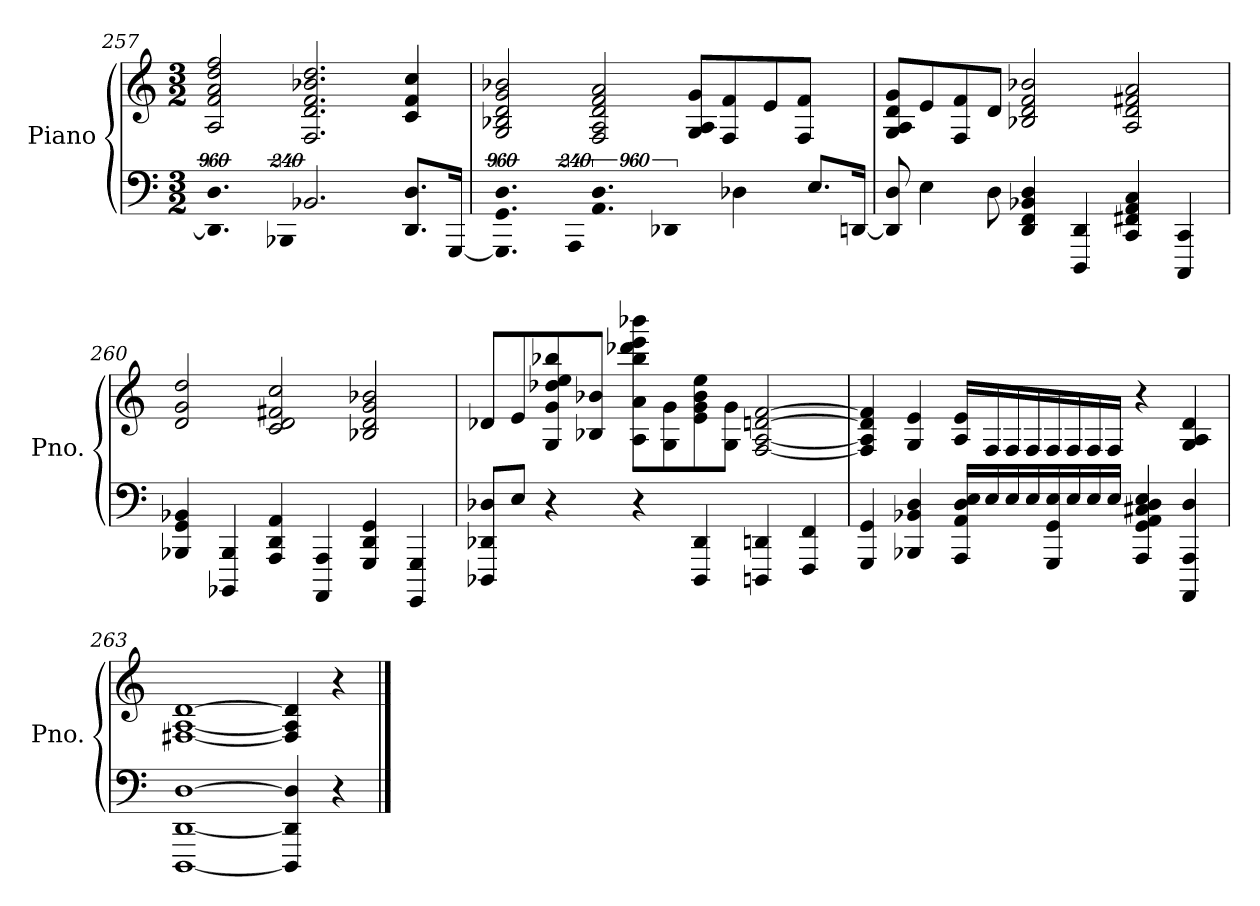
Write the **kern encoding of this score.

**kern	**kern
*part1	*part1
*staff2	*staff1
*I"Piano	*
*I'Pno.	*
*clefF4	*clefG2
*k[]	*k[]
*M3/2	*M3/2
=257	=257
!LO:N:vis=2.	!
1920%823DD/] 1920%823D/	2A/ 2f/ 2a/ 2dd/ 2ff/
!LO:N:vis=8	!
1920%137BBB-X/	.
2.BB-X/	2.F/ 2.d/ 2.f/ 2.b-X/ 2.dd/
8.DD/ 8.D/L	4c/ 4f/ 4cc/
[16GGG/Jk	.
=258	=258
!LO:N:vis=2.	!
1920%823GGG/] 1920%823GG/ 1920%823D/	2G/ 2B-X/ 2d/ 2g/ 2b-X/
!LO:N:vis=8	!
1920%137AAA/	.
!LO:N:vis=2.	!
1920%823AA/ 1920%823D/	2F/ 2A/ 2d/ 2f/ 2a/
!LO:N:vis=8	!
1920%137DD-X/	.
4D-X\	8G/ 8A/ 8g/L
.	8F/ 8f/
8.E/L	8e/
.	8F/ 8f/J
[16DDn/Jk	.
=259	=259
8DD/] 8D/	8G/ 8A/ 8d/ 8g/L
4E\	8e/
.	8F/ 8f/
8D\	8d/J
4DD/ 4FF/ 4BB-X/ 4D/	2B-X/ 2d/ 2f/ 2b-X/
4DDD/ 4DD/	.
4CC/ 4FF#X/ 4AA/ 4C/	2A/ 2d/ 2f#X/ 2a/
4CCC/ 4CC/	.
=260	=260
4BBB-X/ 4GG/ 4BB-X/	2d/ 2g/ 2dd/
4BBBB-X/ 4BBB-/	.
4AAA/ 4DD/ 4AA/	2c/ 2d/ 2f#X/ 2cc/
4AAAA/ 4AAA/	.
4GGG/ 4DD/ 4GG/	2B-X/ 2d/ 2g/ 2b-X/
4GGGG/ 4GGG/	.
=261	=261
8DDD-X/ 8DD-X/ 8D-X/L	8d-X/L
8E/J	8e/
4r	8G/ 8g/ 8dd-X/ 8ee/ 8bb-X/
.	8B-X/ 8b-X/J
4r	8A\ 8a\ 8bb-\ 8ddd-X\ 8eee\ 8bbb-X\L
.	8G\ 8g\
4DDD-/ 4DD-/	8e\ 8g\ 8b-\ 8ee\
.	8G\ 8g\J
4DDDn/ 4DDn/	[2F/ [2A/ [2dn/ [2f/
4FFF/ 4FF/	.
=262	=262
4GGG/ 4GG/	4F/] 4A/] 4d/] 4f/]
4BBB-X/ 4BB-X/ 4D/	4G/ 4e/
16AAA/ 16AA/ 16D/ 16E/LL	16A/ 16e/LL
16E/	16F/
16E/	16F/
16E/	16F/
16GGG/ 16GG/ 16E/	16F/
16E/	16F/
16E/	16F/
16E/JJ	16F/JJ
4AAA/ 4GG/ 4AA/ 4C#X/ 4D/ 4E/	4r
4AAAA/ 4AAA/ 4D/	4G/ 4A/ 4d/
=263	=263
[1DDD [1DD [1D	[1F#X [1A [1d
4DDD/] 4DD/] 4D/]	4F#/] 4A/] 4d/]
4r	4r
==	==
*-	*-
